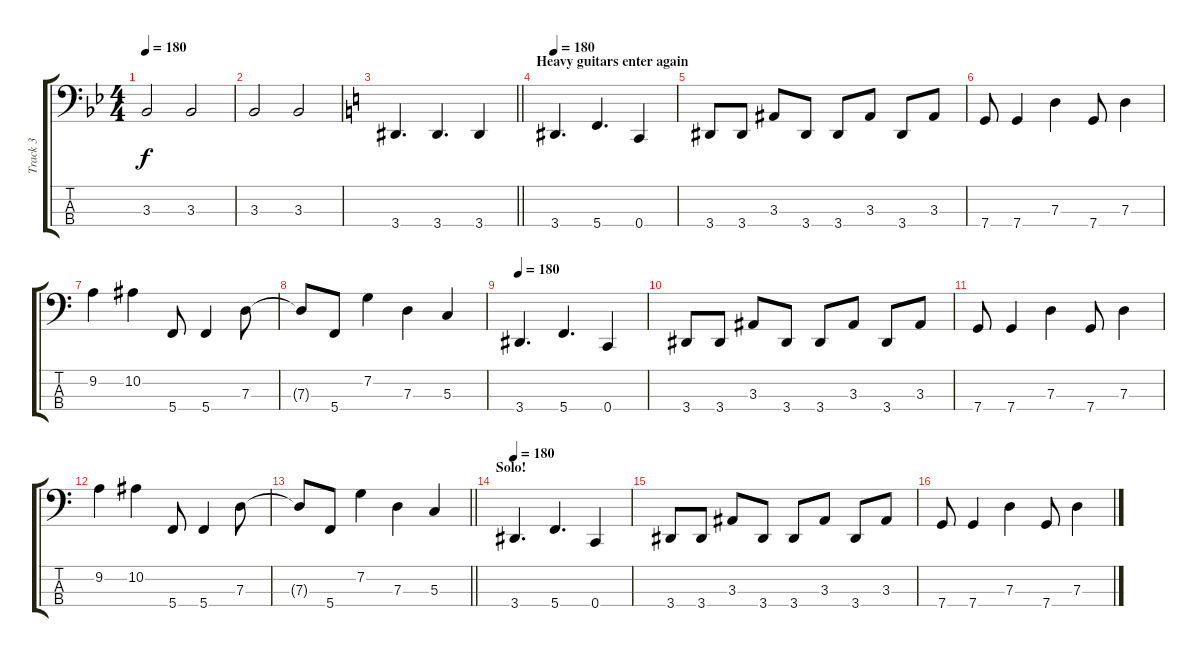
\track ("Track 3" "Track 3") {instrument electricbassfinger}
\staff {score tabs}
\tuning (F2 C2 G1 C1) {hide}
\ts (4 4)
\tempo 180
\clef f4
\ks gminor
3.3.2{dy f} 3.3.2 |
3.3.2 3.3.2 |
\barLineRight lightlight
\ks c
3.4.4{d} 3.4.4{d} 3.4.4 |
\section ("" "Heavy guitars enter again")
\tempo 180
3.4.4{d} 5.4.4{d} 0.4.4 |
3.4.8 3.4.8 3.3.8 3.4.8 3.4.8 3.3.8 3.4.8 3.3.8 |
7.4.8 7.4.4 7.3.4 7.4.8 7.3.4 |
9.2.4 10.2.4 5.4.8 5.4.4 7.3.8 |
7.3{t}.8 5.4.8 7.2.4 7.3.4 5.3.4 |
\tempo 180
3.4.4{d} 5.4.4{d} 0.4.4 |
3.4.8 3.4.8 3.3.8 3.4.8 3.4.8 3.3.8 3.4.8 3.3.8 |
7.4.8 7.4.4 7.3.4 7.4.8 7.3.4 |
9.2.4 10.2.4 5.4.8 5.4.4 7.3.8 |
\barLineRight lightlight
7.3{t}.8 5.4.8 7.2.4 7.3.4 5.3.4 |
\section ("" "Solo!")
\tempo 180
3.4.4{d} 5.4.4{d} 0.4.4 |
3.4.8 3.4.8 3.3.8 3.4.8 3.4.8 3.3.8 3.4.8 3.3.8 |
7.4.8 7.4.4 7.3.4 7.4.8 7.3.4
